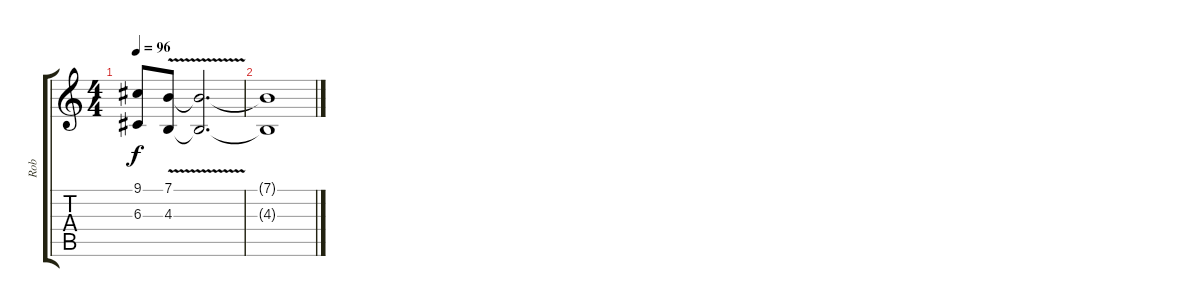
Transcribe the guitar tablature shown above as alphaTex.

\track ("Rob" "Rob") {instrument lead2sawtooth}
\staff {score tabs}
\tuning (E4 B3 G3 D3 A2 E2) {hide}
\ts (4 4)
\tempo 96
\clef g2
\ks c
(9.1 6.3).8{dy f} (7.1{v} 4.3{v}).8 (7.1{t} 4.3{t}).2{d} |
(7.1{t} 4.3{t}).1
